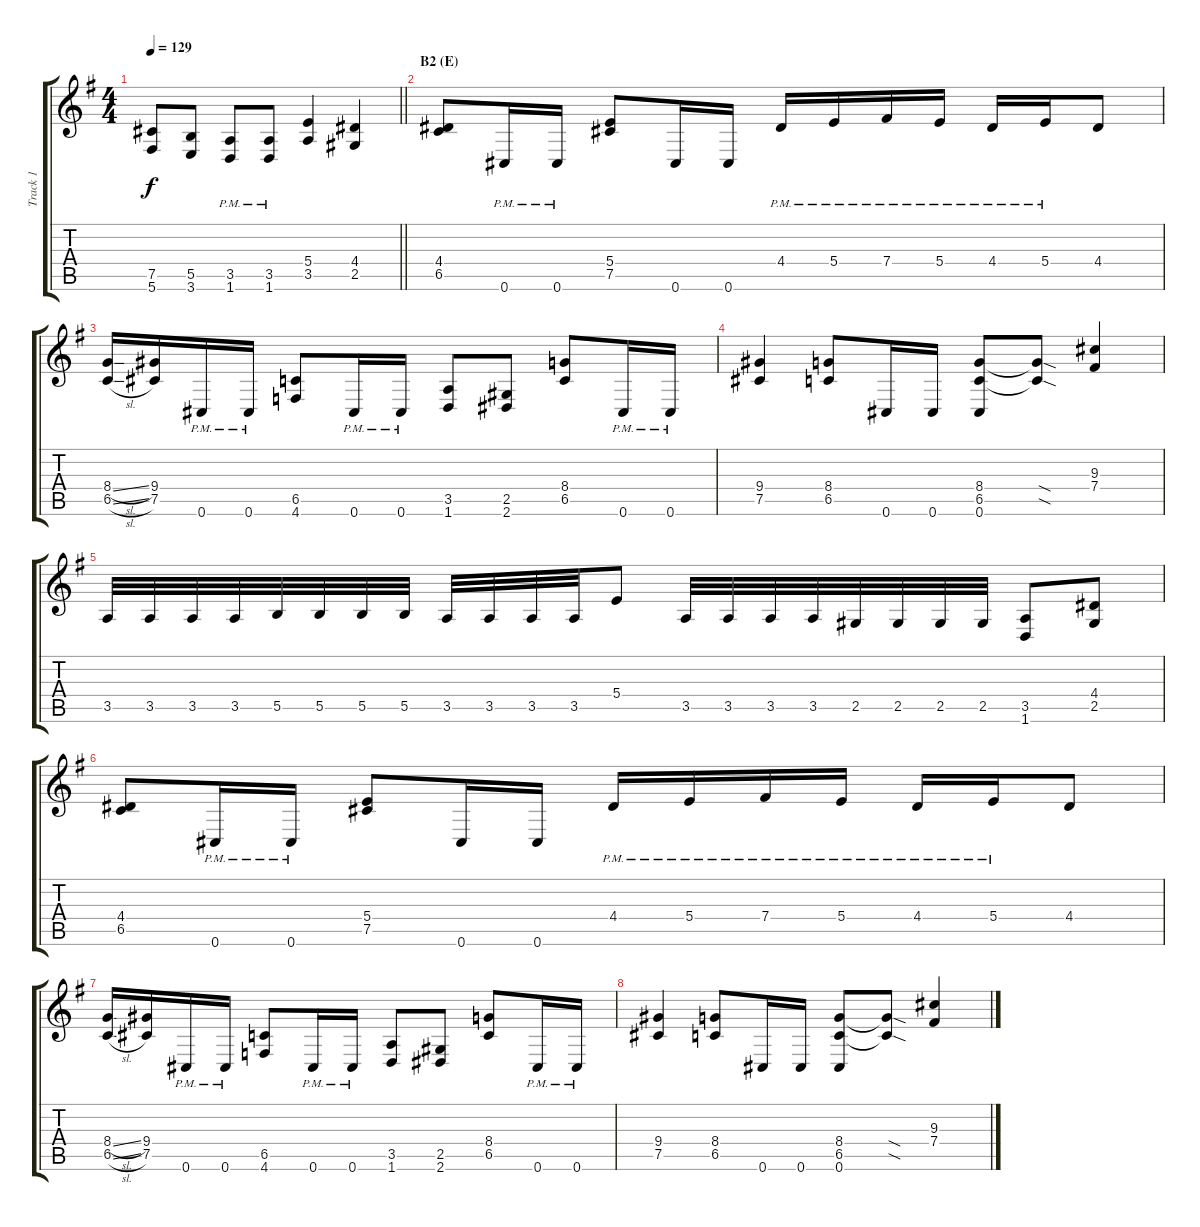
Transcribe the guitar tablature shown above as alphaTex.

\track ("Track 1" "Track 1") {instrument distortionguitar}
\staff {score tabs}
\tuning (Db4 Ab3 E3 B2 Gb2 Db2) {hide}
\ts (4 4)
\tempo 129
\clef g2
\barLineRight lightlight
\ks eminor
(7.5 5.6).8{dy f} (5.5 3.6).8 (3.5{pm} 1.6{pm}).8 (3.5{pm} 1.6{pm}).8 (5.4 3.5).4 (4.4 2.5).4 |
\section ("" "B2 (E)")
(4.4 6.5).8 0.6{pm}.16 0.6{pm}.16 (5.4 7.5).8 0.6.16 0.6.16 4.4{pm}.16 5.4{pm}.16 7.4{pm}.16 5.4{pm}.16 4.4{pm}.16 5.4{pm}.16 4.4.8 |
(8.4{sl} 6.5{sl}).16 (9.4 7.5).16 0.6{pm}.16 0.6{pm}.16 (6.5 4.6).8 0.6{pm}.16 0.6{pm}.16 (3.5 1.6).8 (2.5 2.6).8 (8.4 6.5).8 0.6{pm}.16 0.6{pm}.16 |
(9.4 7.5).4 (8.4 6.5).8 0.6.16 0.6.16 (8.4 6.5 0.6).8 (8.4{sod t} 6.5{sod t}).8 (9.3 7.4).4 |
3.5.32 3.5.32 3.5.32 3.5.32 5.5.32 5.5.32 5.5.32 5.5.32 3.5.32 3.5.32 3.5.32 3.5.32 5.4.8 3.5.32 3.5.32 3.5.32 3.5.32 2.5.32 2.5.32 2.5.32 2.5.32 (3.5 1.6).8 (4.4 2.5).8 |
(4.4 6.5).8 0.6{pm}.16 0.6{pm}.16 (5.4 7.5).8 0.6.16 0.6.16 4.4{pm}.16 5.4{pm}.16 7.4{pm}.16 5.4{pm}.16 4.4{pm}.16 5.4{pm}.16 4.4.8 |
(8.4{sl} 6.5{sl}).16 (9.4 7.5).16 0.6{pm}.16 0.6{pm}.16 (6.5 4.6).8 0.6{pm}.16 0.6{pm}.16 (3.5 1.6).8 (2.5 2.6).8 (8.4 6.5).8 0.6{pm}.16 0.6{pm}.16 |
(9.4 7.5).4 (8.4 6.5).8 0.6.16 0.6.16 (8.4 6.5 0.6).8 (8.4{sod t} 6.5{sod t}).8 (9.3 7.4).4
